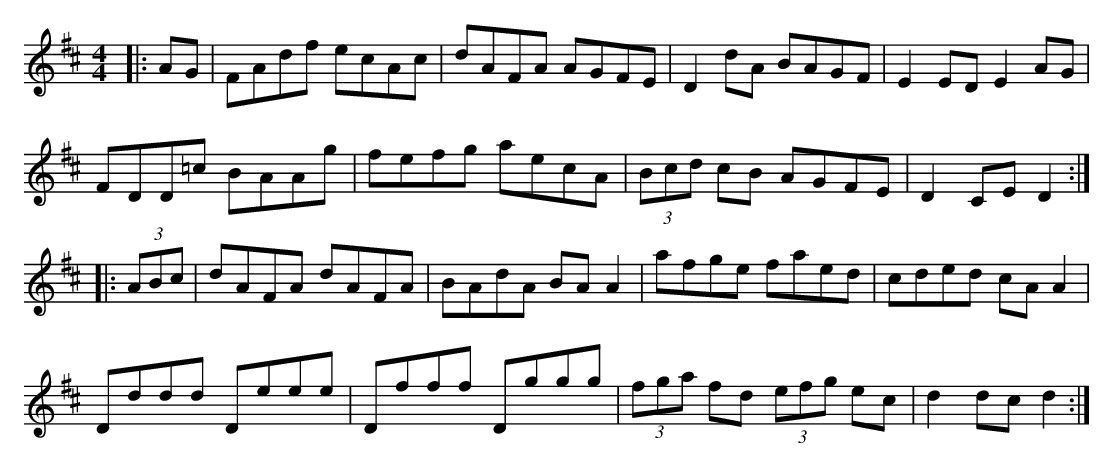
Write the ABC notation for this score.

X:1
M:4/4
K:D
|:AG|FAdf ecAc|dAFA AGFE|D2 dA BAGF|E2 ED E2 AG|
FDD=c BAAg|fefg aecA|(3Bcd cB AGFE|D2 CE D2:|
|:(3ABc|dAFA dAFA|BAdA BA A2|afge faed|cded cA A2|
Dddd Deee|Dfff Dggg|(3fga fd (3efg ec|d2 dc d2:|
